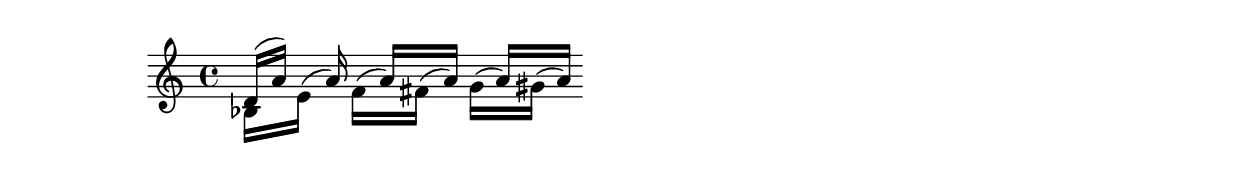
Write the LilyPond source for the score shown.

%% Do not edit this file; it is auto-generated from LSR http://lsr.dsi.unimi.it
%% This file is in the public domain.
\version "2.11.62"

\header {
  lsrtags = "expressive-marks, keyboards, unfretted-strings"

  texidoces = "
En determinadas situaciones es necesario crear ligaduras de
expresión entre notas que están en voces distintas.

La solución es añadir notas invisibles a una de las voces
utilizando @code{\\hideNotes}.

Este ejemplo es el compás 235 de la Chacona de la segunda Partita
para violín solo, BWV 1004, de Bach.

"
  doctitlees = "Hacer ligaduras entre voces distintas"

  texidoc = "
In some situations, it may be necessary to create slurs between notes
from different voices.

The solution is to add invisible notes to one of the voices, using
@code{\\hideNotes}.

This example is measure 235 of the Ciaconna from Bach's 2nd Partita for
solo violin, BWV 1004.

"
  doctitle = "Creating slurs across voices"
} % begin verbatim

\relative c' {
  << {
    d16( a') s a s a[ s a] s a[ s a]
  }
  \\
  {
    \slurUp
    bes,16[ s e](
    \hideNotes a)
    \unHideNotes f[(
    \hideNotes a)
    \unHideNotes fis](
    \hideNotes a)
    \unHideNotes g[(
    \hideNotes a)
    \unHideNotes gis](
    \hideNotes a)
  } >>
}
